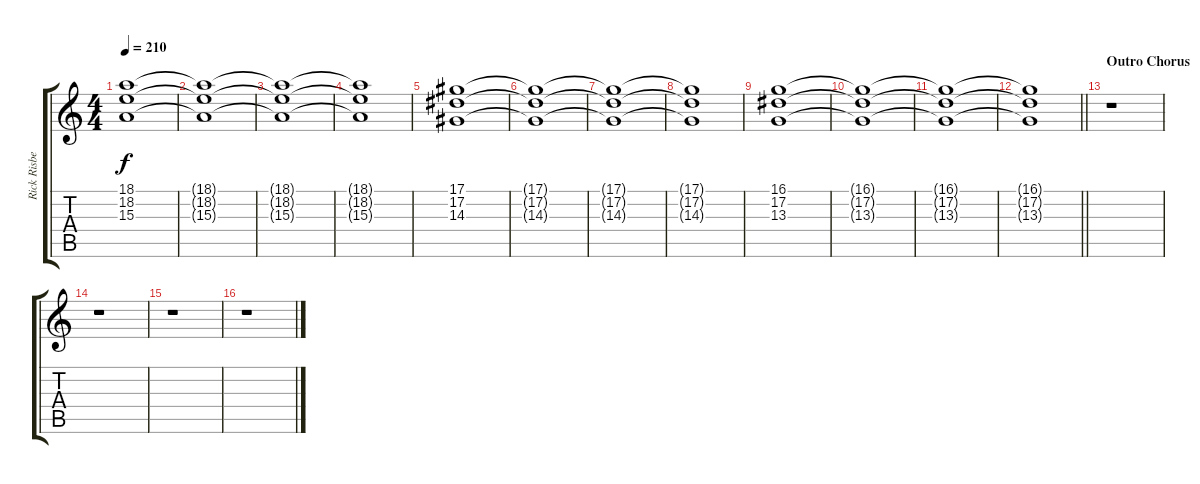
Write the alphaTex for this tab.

\track ("Rick Risberg" "Rick Risbe") {instrument churchorgan}
\staff {score tabs}
\tuning (Eb4 Bb3 Gb3 Db3 Ab2 Eb2) {hide}
\ts (4 4)
\tempo 210
\clef g2
\ks c
(18.1 18.2 15.3).1{dy f} |
(18.1{t} 18.2{t} 15.3{t}).1 |
(18.1{t} 18.2{t} 15.3{t}).1 |
(18.1{t} 18.2{t} 15.3{t}).1 |
(17.1 17.2 14.3).1 |
(17.1{t} 17.2{t} 14.3{t}).1 |
(17.1{t} 17.2{t} 14.3{t}).1 |
(17.1{t} 17.2{t} 14.3{t}).1 |
(16.1 17.2 13.3).1 |
(16.1{t} 17.2{t} 13.3{t}).1 |
(16.1{t} 17.2{t} 13.3{t}).1 |
\barLineRight lightlight
(16.1{t} 17.2{t} 13.3{t}).1 |
\section ("" "Outro Chorus")
r.1 |
r.1 |
r.1 |
r.1
